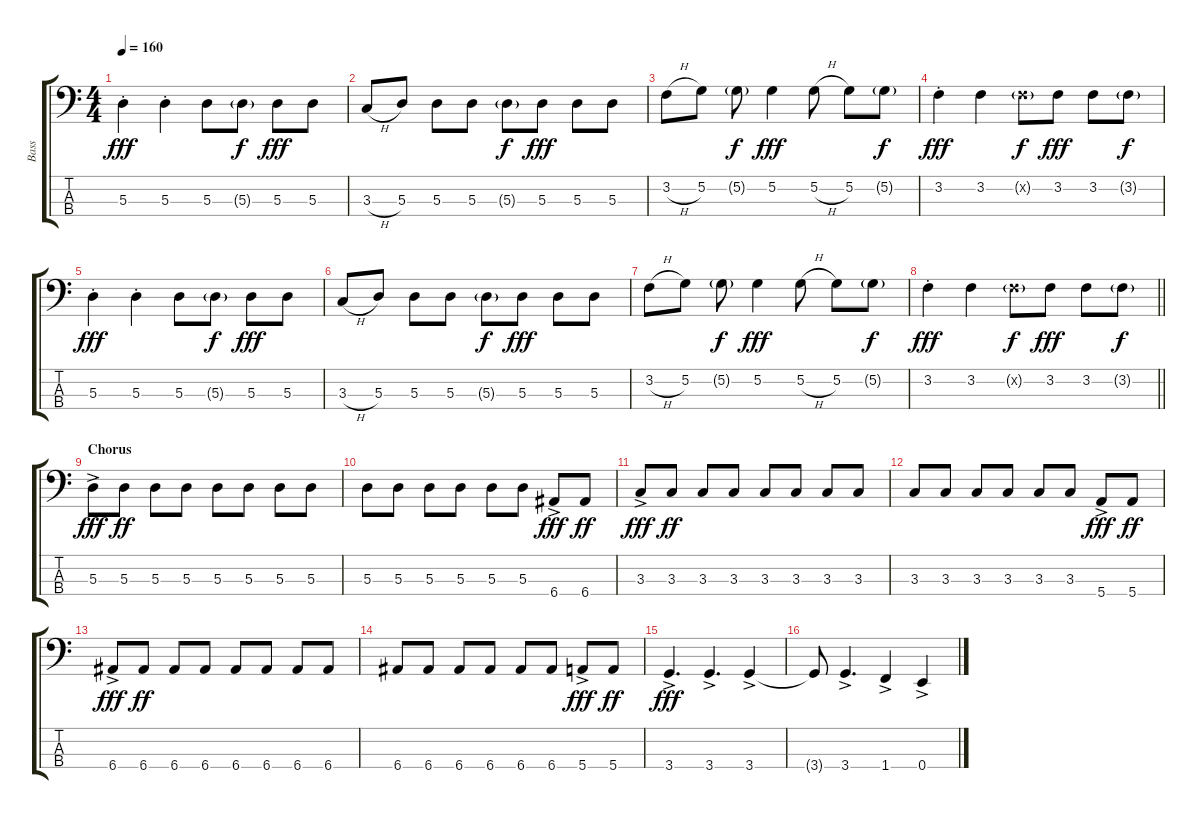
\track ("Bass" "Bass") {instrument slapbass1}
\staff {score tabs}
\tuning (G2 D2 A1 E1) {hide}
\ts (4 4)
\section ("" "")
\tempo 160
\clef f4
\ks c
5.3{st}.4{dy fff} 5.3{st}.4 5.3.8 5.3{g}.8{dy f} 5.3.8{dy fff} 5.3.8 |
3.3{h}.8 5.3.8 5.3.8 5.3.8 5.3{g}.8{dy f} 5.3.8{dy fff} 5.3.8 5.3.8 |
3.2{h}.8 5.2.8 5.2{g}.8{dy f} 5.2.4{dy fff} 5.2{h}.8 5.2.8 5.2{g}.8{dy f} |
3.2{st}.4{dy fff} 3.2.4 3.2{g x}.8{dy f} 3.2.8{dy fff} 3.2.8 3.2{g}.8{dy f} |
5.3{st}.4{dy fff} 5.3{st}.4 5.3.8 5.3{g}.8{dy f} 5.3.8{dy fff} 5.3.8 |
3.3{h}.8 5.3.8 5.3.8 5.3.8 5.3{g}.8{dy f} 5.3.8{dy fff} 5.3.8 5.3.8 |
3.2{h}.8 5.2.8 5.2{g}.8{dy f} 5.2.4{dy fff} 5.2{h}.8 5.2.8 5.2{g}.8{dy f} |
\barLineRight lightlight
3.2{st}.4{dy fff} 3.2.4 3.2{g x}.8{dy f} 3.2.8{dy fff} 3.2.8 3.2{g}.8{dy f} |
\section ("" "Chorus")
5.3{ac}.8{dy fff} 5.3.8{dy ff} 5.3.8 5.3.8 5.3.8 5.3.8 5.3.8 5.3.8 |
5.3.8 5.3.8 5.3.8 5.3.8 5.3.8 5.3.8 6.4{ac}.8{dy fff} 6.4.8{dy ff} |
3.3{ac}.8{dy fff} 3.3.8{dy ff} 3.3.8 3.3.8 3.3.8 3.3.8 3.3.8 3.3.8 |
3.3.8 3.3.8 3.3.8 3.3.8 3.3.8 3.3.8 5.4{ac}.8{dy fff} 5.4.8{dy ff} |
6.4{ac}.8{dy fff} 6.4.8{dy ff} 6.4.8 6.4.8 6.4.8 6.4.8 6.4.8 6.4.8 |
6.4.8 6.4.8 6.4.8 6.4.8 6.4.8 6.4.8 5.4{ac}.8{dy fff} 5.4.8{dy ff} |
3.4{ac}.4{d dy fff} 3.4{ac}.4{d} 3.4{ac}.4 |
3.4{t}.8 3.4{ac}.4{d} 1.4{ac}.4 0.4{ac}.4
